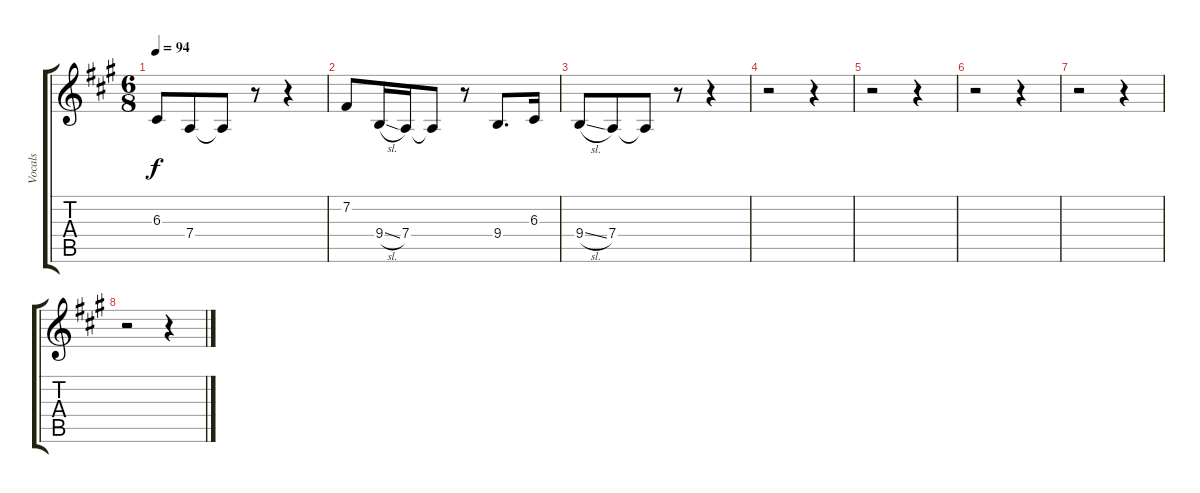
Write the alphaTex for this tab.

\track ("Vocals" "Vocals") {instrument clarinet}
\staff {score tabs}
\tuning (E4 B3 G3 D3 A2 E2) {hide}
\ts (6 8)
\tempo 94
\clef g2
\ks a
6.3.8{dy f} 7.4.8 7.4{t}.8 r.8 r.4 |
7.2.8 9.4{sl}.16 7.4.16 7.4{t}.8 r.8 9.4.8{d} 6.3.16 |
9.4{sl}.8 7.4.8 7.4{t}.8 r.8 r.4 |
r.2 r.4 |
r.2 r.4 |
r.2 r.4 |
r.2 r.4 |
r.2 r.4
